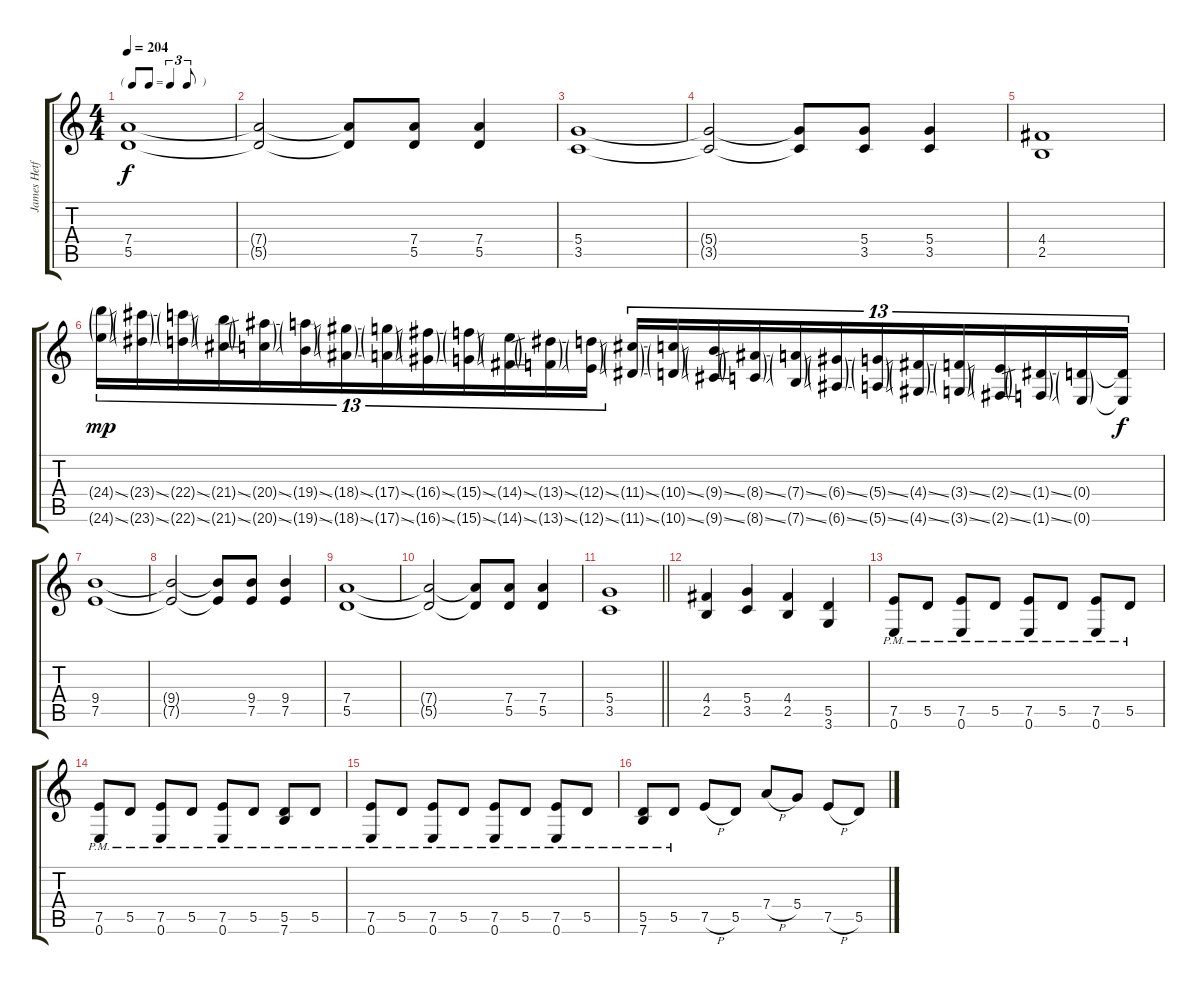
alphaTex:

\track ("James Hetfield" "James Hetf") {instrument distortionguitar}
\staff {score tabs}
\tuning (E4 B3 G3 D3 A2 E2) {hide}
\ts (4 4)
\tf triplet8th
\tempo 204
\clef g2
\ks c
(7.4 5.5).1{dy f} |
(7.4{t} 5.5{t}).2 (7.4{t} 5.5{t}).8 (7.4 5.5).8 (7.4 5.5).4 |
(5.4 3.5).1 |
(5.4{t} 3.5{t}).2 (5.4{t} 3.5{t}).8 (5.4 3.5).8 (5.4 3.5).4 |
(4.4 2.5).1 |
(24.4{ss g} 24.6{ss g}).16{tu (13 8) dy mp} (23.4{ss g} 23.6{ss g}).16{tu (13 8)} (22.4{ss g} 22.6{ss g}).16{tu (13 8)} (21.4{ss g} 21.6{ss g}).16{tu (13 8)} (20.4{ss g} 20.6{ss g}).16{tu (13 8)} (19.4{ss g} 19.6{ss g}).16{tu (13 8)} (18.4{ss g} 18.6{ss g}).16{tu (13 8)} (17.4{ss g} 17.6{ss g}).16{tu (13 8)} (16.4{ss g} 16.6{ss g}).16{tu (13 8)} (15.4{ss g} 15.6{ss g}).16{tu (13 8)} (14.4{ss g} 14.6{ss g}).16{tu (13 8)} (13.4{ss g} 13.6{ss g}).16{tu (13 8)} (12.4{ss g} 12.6{ss g}).16{tu (13 8)} (11.4{ss g} 11.6{ss g}).16{tu (13 8)} (10.4{ss g} 10.6{ss g}).16{tu (13 8)} (9.4{ss g} 9.6{ss g}).16{tu (13 8)} (8.4{ss g} 8.6{ss g}).16{tu (13 8)} (7.4{ss g} 7.6{ss g}).16{tu (13 8)} (6.4{ss g} 6.6{ss g}).16{tu (13 8)} (5.4{ss g} 5.6{ss g}).16{tu (13 8)} (4.4{ss g} 4.6{ss g}).16{tu (13 8)} (3.4{ss g} 3.6{ss g}).16{tu (13 8)} (2.4{ss g} 2.6{ss g}).16{tu (13 8)} (1.4{ss g} 1.6{ss g}).16{tu (13 8)} (0.4{g} 0.6{g}).16{tu (13 8)} (0.4{t} 0.6{t}).16{tu (13 8) dy f} |
(9.4 7.5).1 |
(9.4{t} 7.5{t}).2 (9.4{t} 7.5{t}).8 (9.4 7.5).8 (9.4 7.5).4 |
(7.4 5.5).1 |
(7.4{t} 5.5{t}).2 (7.4{t} 5.5{t}).8 (7.4 5.5).8 (7.4 5.5).4 |
\barLineRight lightlight
(5.4 3.5).1 |
(4.4 2.5).4 (5.4 3.5).4 (4.4 2.5).4 (5.5 3.6).4 |
(7.5{pm} 0.6{pm}).8 5.5{pm}.8 (7.5{pm} 0.6{pm}).8 5.5{pm}.8 (7.5{pm} 0.6{pm}).8 5.5{pm}.8 (7.5{pm} 0.6{pm}).8 5.5{pm}.8 |
(7.5{pm} 0.6{pm}).8 5.5{pm}.8 (7.5{pm} 0.6{pm}).8 5.5{pm}.8 (7.5{pm} 0.6{pm}).8 5.5{pm}.8 (5.5{pm} 7.6{pm}).8 5.5{pm}.8 |
(7.5{pm} 0.6{pm}).8 5.5{pm}.8 (7.5{pm} 0.6{pm}).8 5.5{pm}.8 (7.5{pm} 0.6{pm}).8 5.5{pm}.8 (7.5{pm} 0.6{pm}).8 5.5{pm}.8 |
(5.5{pm} 7.6{pm}).8 5.5{pm}.8 7.5{h}.8 5.5.8 7.4{h}.8 5.4.8 7.5{h}.8 5.5.8
